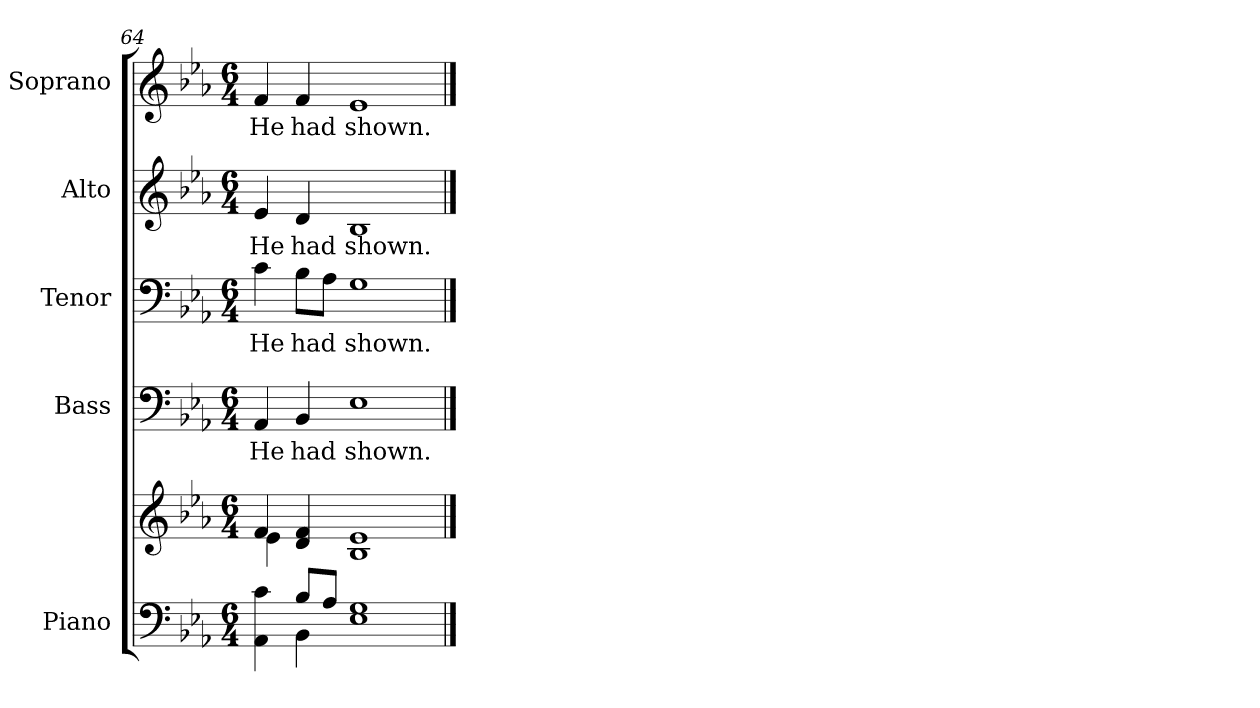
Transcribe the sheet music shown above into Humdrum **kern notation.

**kern	**kern	**kern	**text	**kern	**text	**kern	**text	**kern	**text
*part5	*part5	*part4	*part4	*part3	*part3	*part2	*part2	*part1	*part1
*staff6	*staff5	*staff4	*staff4	*staff3	*staff3	*staff2	*staff2	*staff1	*staff1
*I"Piano	*	*I"Bass	*	*I"Tenor	*	*I"Alto	*	*I"Soprano	*
*I'Pno.	*	*I'B.	*	*I'T.	*	*I'A.	*	*I'S.	*
!!LO:LB:g=z
*clefF4	*clefG2	*clefF4	*	*clefF4	*	*clefG2	*	*clefG2	*
*k[b-e-a-]	*k[b-e-a-]	*k[b-e-a-]	*	*k[b-e-a-]	*	*k[b-e-a-]	*	*k[b-e-a-]	*
*E-:	*E-:	*E-:	*	*E-:	*	*E-:	*	*E-:	*
*M6/4	*M6/4	*M6/4	*	*M6/4	*	*M6/4	*	*M6/4	*
=64	=64	=64	=64	=64	=64	=64	=64	=64	=64
*^	*^	*	*	*	*	*	*	*	*
!	!	!	!	!	!LO:LY:b:color=#000000	!	!	!	!	!	!
!	!	!	!	!	!	!	!LO:LY:b:color=#000000	!	!	!	!
!	!	!	!	!	!	!	!	!	!LO:LY:b:color=#000000	!	!
!	!	!	!	!	!	!	!	!	!	!	!LO:LY:b:color=#000000
4AA-i\ 4ci	4ryy	4fi/	4e-i\	4AA-i/	He	4ci\	He	4e-i/	He	4fi/	He
!	!	!	!	!	!LO:LY:b:color=#000000	!	!	!	!	!	!
!	!	!	!	!	!	!	!LO:LY:b:color=#000000	!	!	!	!
!	!	!	!	!	!	!	!	!	!LO:LY:b:color=#000000	!	!
!	!	!	!	!	!	!	!	!	!	!	!LO:LY:b:color=#000000
8B-i/L	4BB-i\	4di/ 4fi	4ryy	4BB-i/	had	8B-i\L	had	4di/	had	4fi/	had
8A-i/J	.	.	.	.	.	8A-i\J	.	.	.	.	.
!	!	!	!	!	!LO:LY:b:color=#000000	!	!	!	!	!	!
!	!	!	!	!	!	!	!LO:LY:b:color=#000000	!	!	!	!
!	!	!	!	!	!	!	!	!	!LO:LY:b:color=#000000	!	!
!	!	!	!	!	!	!	!	!	!	!	!LO:LY:b:color=#000000
1E-i 1Gi	1ryy	1B-i 1e-i	1ryy	1E-i	shown.	1Gi	shown.	1B-i	shown.	1e-i	shown.
*v	*v	*	*	*	*	*	*	*	*	*	*
*	*v	*v	*	*	*	*	*	*	*	*
==	==	==	==	==	==	==	==	==	==
*-	*-	*-	*-	*-	*-	*-	*-	*-	*-
